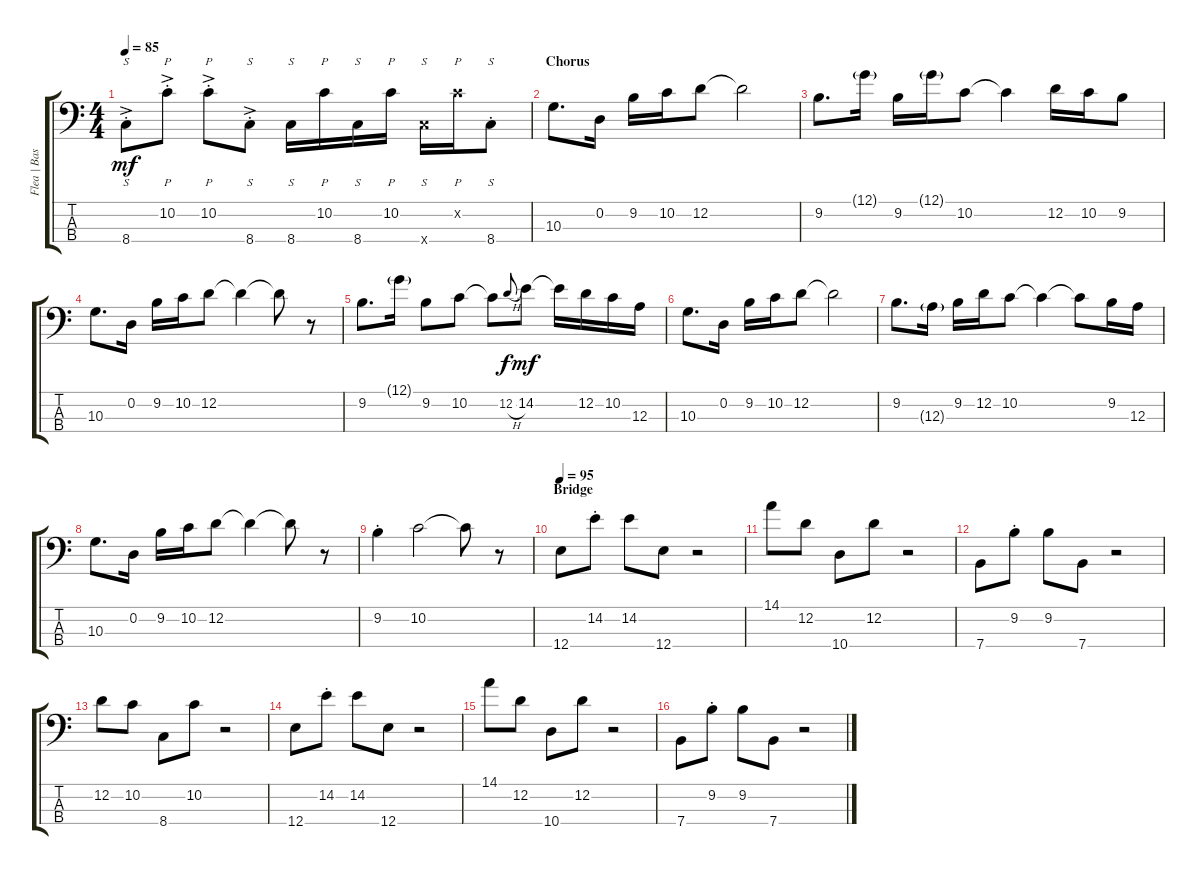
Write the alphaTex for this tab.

\track ("Flea | Bass" "Flea | Bas") {instrument electricbassfinger}
\staff {score tabs}
\tuning (G2 D2 A1 E1) {hide}
\ts (4 4)
\tempo 85
\clef f4
\ks c
8.4{ac st}.8{s dy mf} 10.2{ac st}.8{p} 10.2{ac st}.8{p} 8.4{ac st}.8{s} 8.4.16{s} 10.2.16{p} 8.4.16{s} 10.2.16{p} 8.4{x}.16{s} 10.2{x}.16{p} 8.4{st}.8{s} |
\section ("" "Chorus")
10.3.8{d} 0.2.16 9.2.16 10.2.16 12.2.8 12.2{t}.2 |
9.2.8{d} 12.1{g}.16 9.2.16 12.1{g}.16 10.2.8 10.2{t}.4 12.2.16 10.2.16 9.2.8 |
10.3.8{d} 0.2.16 9.2.16 10.2.16 12.2.8 12.2{t}.4 12.2{t}.8 r.8 |
9.2.8{d} 12.1{g}.16 9.2.8 10.2.8 10.2{t}.8 12.2{h}.8{gr onbeat dy f} 14.2.8{dy mf} 14.2{t}.16 12.2.16 10.2.16 12.3.16 |
10.3.8{d} 0.2.16 9.2.16 10.2.16 12.2.8 12.2{t}.2 |
9.2.8{d} 12.3{g}.16 9.2.16 12.2.16 10.2.8 10.2{t}.4 10.2{t}.8 9.2.16 12.3.16 |
10.3.8{d} 0.2.16 9.2.16 10.2.16 12.2.8 12.2{t}.4 12.2{t}.8 r.8 |
9.2{st}.4 10.2.2 10.2{t}.8 r.8 |
\section ("" "Bridge")
\tempo 95
12.4.8 14.2{st}.8 14.2.8 12.4.8 r.2 |
14.1.8 12.2.8 10.4.8 12.2.8 r.2 |
7.4.8 9.2{st}.8 9.2.8 7.4.8 r.2 |
12.2.8 10.2.8 8.4.8 10.2.8 r.2 |
12.4.8 14.2{st}.8 14.2.8 12.4.8 r.2 |
14.1.8 12.2.8 10.4.8 12.2.8 r.2 |
7.4.8 9.2{st}.8 9.2.8 7.4.8 r.2
